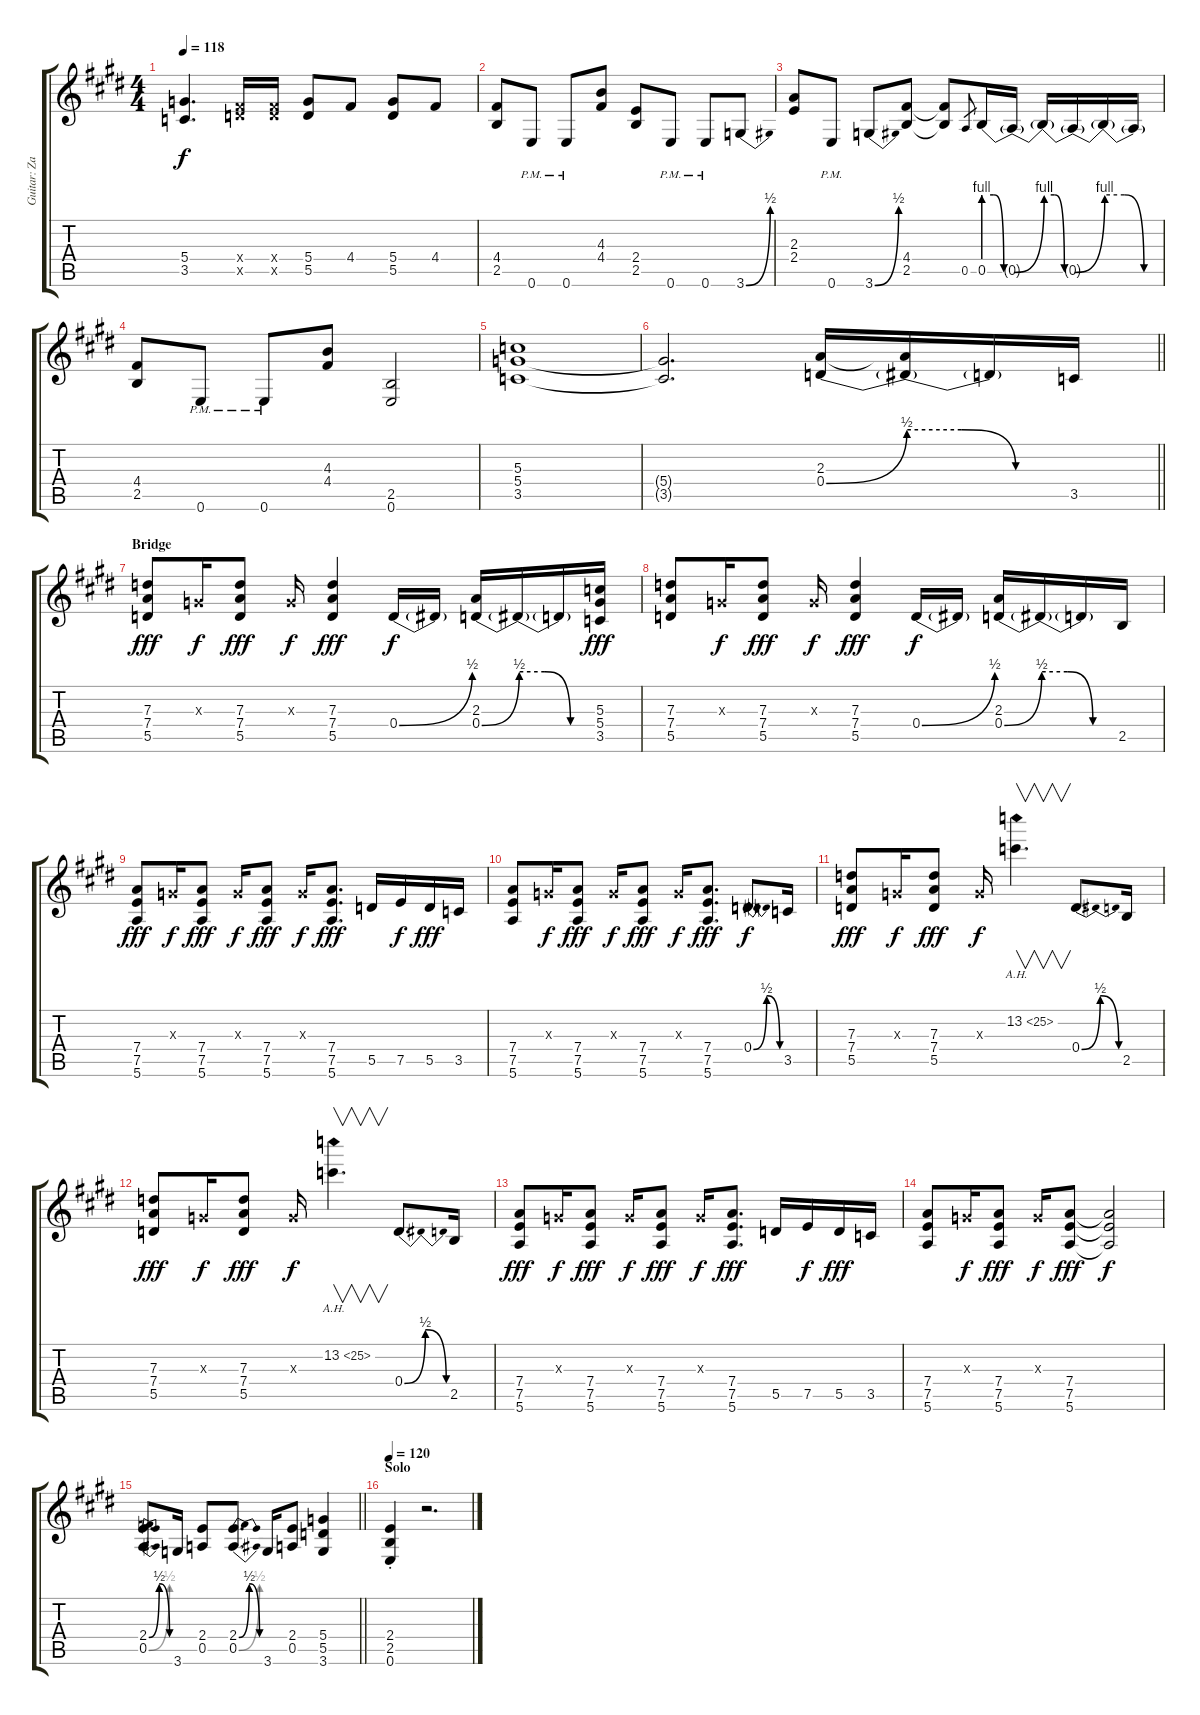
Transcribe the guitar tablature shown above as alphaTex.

\track ("Guitar: Zakk" "Guitar: Za") {instrument distortionguitar}
\staff {score tabs}
\tuning (E4 B3 G3 D3 A2 E2) {hide}
\ts (4 4)
\tempo 118
\clef g2
\ks e
(5.4 3.5).4{d dy f} (4.4{x} 5.5{x}).16 (4.4{x} 5.5{x}).16 (5.4 5.5).8 4.4.8 (5.4 5.5).8 4.4.8 |
(4.4 2.5).8 0.6{pm}.8 0.6{pm}.8 (4.3 4.4).8 (2.4 2.5).8 0.6{pm}.8 0.6{pm}.8 3.6{be (bend 0 0 60 2)}.8 |
(2.3 2.4).8 0.6{pm}.8 3.6{be (bend 0 0 60 2)}.8 (4.4 2.5).8 (4.4{t} 2.5{t}).8 0.5.8{gr} 0.5{be (custom 0 4 20 4 40 0 60 0)}.16 0.5{be (bend 0 0 60 4) t}.16 0.5{be (custom 0 4 20 4 40 0 60 0) t}.16 0.5{be (bend 0 0 60 4) t}.16 0.5{be (custom 0 4 20 4 40 0 60 0) t}.16 0.5{t}.16 |
(4.4 2.5).8 0.6{pm}.8 0.6{pm}.8 (4.3 4.4).8 (2.5 0.6).2 |
(5.3 5.4 3.5).1 |
\barLineRight lightlight
(5.4{t} 3.5{t}).2{d} (2.3 0.4{be (bend 0 0 60 2)}).16 (2.3{t} 0.4{be (custom 0 2 20 2 40 0 60 0) t}).16 0.4{t}.16 3.5.16 |
\section ("" "Bridge")
(7.3 7.4 5.5).8{dy fff} 0.3{x}.16{dy f} (7.3 7.4 5.5).8{dy fff} 0.3{x}.16{dy f} (7.3 7.4 5.5).4{dy fff} 0.4{be (bend 0 0 60 2)}.16{dy f} 0.4{t}.16 (2.3 0.4{be (bend 0 0 60 2)}).16 0.4{be (custom 0 2 20 2 40 0 60 0) t}.16 0.4{t}.16 (5.3 5.4 3.5).16{dy fff} |
(7.3 7.4 5.5).8 0.3{x}.16{dy f} (7.3 7.4 5.5).8{dy fff} 0.3{x}.16{dy f} (7.3 7.4 5.5).4{dy fff} 0.4{be (bend 0 0 60 2)}.16{dy f} 0.4{t}.16 (2.3 0.4{be (bend 0 0 60 2)}).16 0.4{be (custom 0 2 20 2 40 0 60 0) t}.16 0.4{t}.16 2.5.16 |
(7.4 7.5 5.6).8{dy fff} 0.3{x}.16{dy f} (7.4 7.5 5.6).8{dy fff} 0.3{x}.16{dy f} (7.4 7.5 5.6).8{dy fff} 0.3{x}.16{dy f} (7.4 7.5 5.6).8{d dy fff} 5.5.16 7.5.16{dy f} 5.5.16{dy fff} 3.5.16 |
(7.4 7.5 5.6).8 0.3{x}.16{dy f} (7.4 7.5 5.6).8{dy fff} 0.3{x}.16{dy f} (7.4 7.5 5.6).8{dy fff} 0.3{x}.16{dy f} (7.4 7.5 5.6).8{d dy fff} 0.4{be (bendrelease 0 0 10 2 35 2 60 0)}.8{d dy f} 3.5.16 |
(7.3 7.4 5.5).8{dy fff} 0.3{x}.16{dy f} (7.3 7.4 5.5).8{dy fff} 0.3{x}.16{dy f} 13.2{ah 12}.4{v d} 0.4{be (bendrelease 0 0 10 2 35 2 60 0)}.8{d} 2.5.16 |
(7.3 7.4 5.5).8{dy fff} 0.3{x}.16{dy f} (7.3 7.4 5.5).8{dy fff} 0.3{x}.16{dy f} 13.2{ah 12}.4{v d} 0.4{be (bendrelease 0 0 10 2 35 2 60 0)}.8{d} 2.5.16 |
(7.4 7.5 5.6).8{dy fff} 0.3{x}.16{dy f} (7.4 7.5 5.6).8{dy fff} 0.3{x}.16{dy f} (7.4 7.5 5.6).8{dy fff} 0.3{x}.16{dy f} (7.4 7.5 5.6).8{d dy fff} 5.5.16 7.5.16{dy f} 5.5.16{dy fff} 3.5.16 |
(7.4 7.5 5.6).8 0.3{x}.16{dy f} (7.4 7.5 5.6).8{dy fff} 0.3{x}.16{dy f} (7.4 7.5 5.6).8{dy fff} (7.4{t} 7.5{t} 5.6{t}).2{dy f} |
\barLineRight lightlight
(2.4{be (bendrelease 0 0 10 2 35 2 60 0)} 0.5{be (bend 0 0 60 2)}).8{d} 3.6.16 (2.4 0.5).8 (2.4{be (bendrelease 0 0 10 2 35 2 60 0)} 0.5{be (bend 0 0 60 2)}).8{d} 3.6.16 (2.4 0.5).8 (5.4 5.5 3.6).4 |
\section ("" "Solo")
\tempo 120
(2.4{st} 2.5{st} 0.6{st}).4{volume 11 balance 8} r.2{d}
